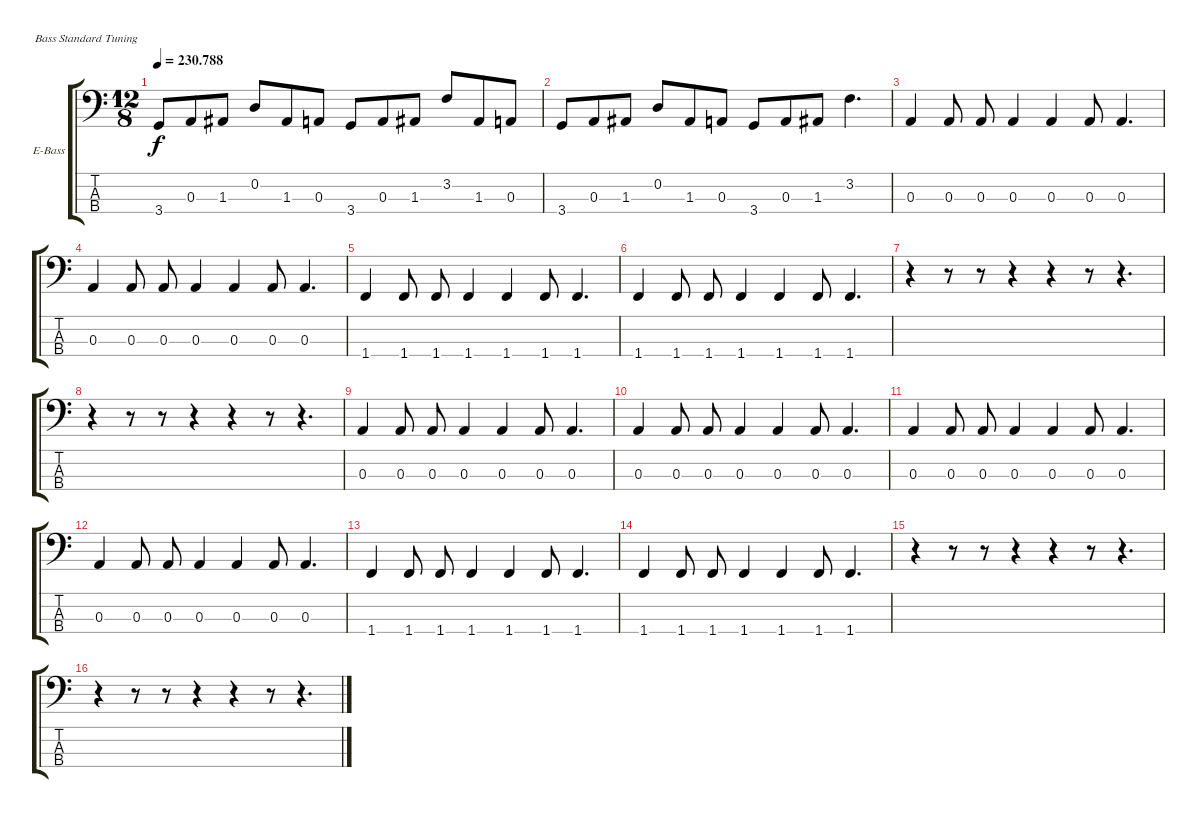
\bracketExtendMode groupsimilarinstruments
\firstSystemTrackNameOrientation horizontal
\otherSystemsTrackNameOrientation horizontal
\track ("Бас" "E-Bass") {instrument electricbassfinger}
\staff {score tabs}
\tuning (G2 D2 A1 E1)
\ts (12 8)
\tempo
230.788
\accidentals auto
\clef f4
\ottava regular
\simile none
\ks c
3.4.8{dy f} 0.3.8 1.3.8 0.2.8 1.3.8 0.3.8 3.4.8 0.3.8 1.3.8 3.2.8 1.3.8 0.3.8 |
3.4.8 0.3.8 1.3.8 0.2.8 1.3.8 0.3.8 3.4.8 0.3.8 1.3.8 3.2.4{d} |
0.3.4 0.3.8 0.3.8 0.3.4 0.3.4 0.3.8 0.3.4{d} |
0.3.4 0.3.8 0.3.8 0.3.4 0.3.4 0.3.8 0.3.4{d} |
1.4.4 1.4.8 1.4.8 1.4.4 1.4.4 1.4.8 1.4.4{d} |
1.4.4 1.4.8 1.4.8 1.4.4 1.4.4 1.4.8 1.4.4{d} |
r.4 r.8 r.8 r.4 r.4 r.8 r.4{d} |
r.4 r.8 r.8 r.4 r.4 r.8 r.4{d} |
0.3.4 0.3.8 0.3.8 0.3.4 0.3.4 0.3.8 0.3.4{d} |
0.3.4 0.3.8 0.3.8 0.3.4 0.3.4 0.3.8 0.3.4{d} |
0.3.4 0.3.8 0.3.8 0.3.4 0.3.4 0.3.8 0.3.4{d} |
0.3.4 0.3.8 0.3.8 0.3.4 0.3.4 0.3.8 0.3.4{d} |
1.4.4 1.4.8 1.4.8 1.4.4 1.4.4 1.4.8 1.4.4{d} |
1.4.4 1.4.8 1.4.8 1.4.4 1.4.4 1.4.8 1.4.4{d} |
r.4 r.8 r.8 r.4 r.4 r.8 r.4{d} |
r.4 r.8 r.8 r.4 r.4 r.8 r.4{d}
